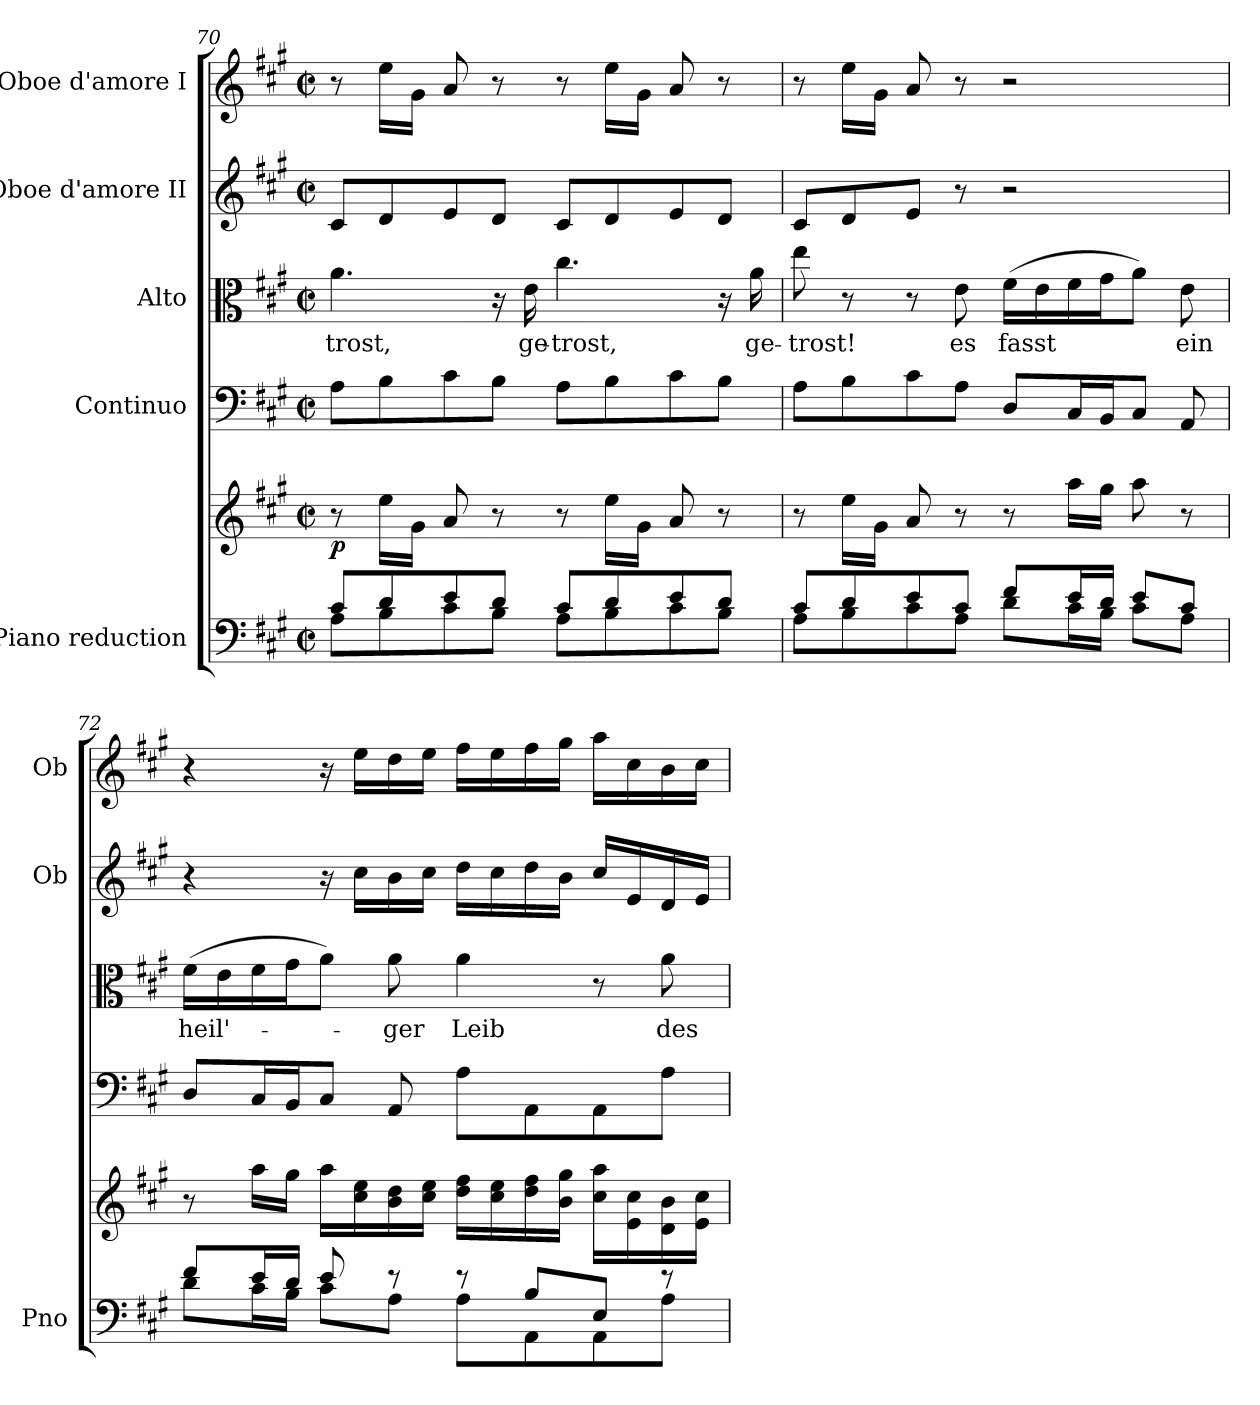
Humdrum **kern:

**kern	**kern	**dynam	**kern	**dynam	**kern	**text	**kern	**kern	**dynam
*part5	*part5	*part5	*part4	*part4	*part3	*part3	*part2	*part1	*part1
*staff6	*staff5	*staff5/6	*staff4	*staff4	*staff3	*staff3	*staff2	*staff1	*staff1
*I"Piano reduction	*	*	*I"Continuo	*	*I"Alto	*	*I"Oboe d'amore II	*I"Oboe d'amore I	*
*I'Pno	*	*	*	*	*	*	*I'Ob	*I'Ob	*
!!LO:LB:g=z
*clefF4	*clefG2	*	*clefF4	*	*clefC3	*	*clefG2	*clefG2	*
*k[f#c#g#]	*k[f#c#g#]	*	*k[f#c#g#]	*	*k[f#c#g#]	*	*k[f#c#g#]	*k[f#c#g#]	*
*M2/2	*M2/2	*	*M2/2	*	*M2/2	*	*M2/2	*M2/2	*
*met(c|)	*met(c|)	*	*met(c|)	*	*met(c|)	*	*met(c|)	*met(c|)	*
=70	=70	=70	=70	=70	=70	=70	=70	=70	=70
*^	*	*	*	*	*	*	*	*	*
!	!	!	!LO:DY:b	!	!LO:DY:a	!	!LO:LY:b	!	!	!
8c#/L	8A\L	8r	p	8A\L	other-dynamics	4.a\	-trost,	8c#/L	8r	.
!	!	!	!	!	!	!	!	!	!	!LO:DY:b
8d/	8B\	16ee\LL	.	8B\	.	.	.	8d/	16ee\LL	other-dynamics
.	.	16g#\JJ	.	.	.	.	.	.	16g#\JJ	.
8e/	8c#\	8a/	.	8c#\	.	.	.	8e/	8a/	.
8d/J	8B\J	8r	.	8B\J	.	16r	.	8d/J	8r	.
!	!	!	!	!	!	!	!LO:LY:b	!	!	!
.	.	.	.	.	.	16e\	ge-	.	.	.
!	!	!	!	!	!	!	!LO:LY:b	!	!	!
8c#/L	8A\L	8r	.	8A\L	.	4.cc#\	-trost,	8c#/L	8r	.
8d/	8B\	16ee\LL	.	8B\	.	.	.	8d/	16ee\LL	.
.	.	16g#\JJ	.	.	.	.	.	.	16g#\JJ	.
8e/	8c#\	8a/	.	8c#\	.	.	.	8e/	8a/	.
8d/J	8B\J	8r	.	8B\J	.	16r	.	8d/J	8r	.
!	!	!	!	!	!	!	!LO:LY:b	!	!	!
.	.	.	.	.	.	16a\	ge-	.	.	.
=71	=71	=71	=71	=71	=71	=71	=71	=71	=71	=71
!	!	!	!	!	!	!	!LO:LY:b	!	!	!
8c#/L	8A\L	8r	.	8A\L	.	8ee\	-trost!	8c#/L	8r	.
8d/	8B\	16ee\LL	.	8B\	.	8r	.	8d/	16ee\LL	.
.	.	16g#\JJ	.	.	.	.	.	.	16g#\JJ	.
8e/	8c#\	8a/	.	8c#\	.	8r	.	8e/J	8a/	.
!	!	!	!	!	!	!	!LO:LY:b	!	!	!
8c#/J	8A\J	8r	.	8A\J	.	8e\	es	8r	8r	.
!	!	!	!	!	!	!	!LO:LY:b	!	!	!
8f#/L	8d\L	8r	.	8D/L	.	(>16f#\LL	fasst	2r	2r	.
.	.	.	.	.	.	16e\	.	.	.	.
16e/L	16c#\L	16aa\LL	.	16C#/L	.	16f#\	.	.	.	.
16d/JJ	16B\JJ	16gg#\JJ	.	16BB/J	.	16g#\J	.	.	.	.
8e/L	8c#\L	8aa\	.	8C#/J	.	8a\J)	.	.	.	.
!	!	!	!	!	!	!	!LO:LY:b	!	!	!
8c#/J	8A\J	8r	.	8AA/	.	8e\	ein	.	.	.
=72	=72	=72	=72	=72	=72	=72	=72	=72	=72	=72
!	!	!	!	!	!	!	!LO:LY:b	!	!	!
8f#/L	8d\L	8r	.	8D/L	.	(>16f#\LL	heil'-	4r	4r	.
.	.	.	.	.	.	16e\	.	.	.	.
16e/L	16c#\L	16aa\LL	.	16C#/L	.	16f#\	.	.	.	.
16d/JJ	16B\JJ	16gg#\JJ	.	16BB/J	.	16g#\J	.	.	.	.
8e/	8c#\L	16aa\LL	.	8C#/J	.	8a\J)	.	16r	16r	.
.	.	16cc#\ 16ee\	.	.	.	.	.	16cc#\LL	16ee\LL	.
!	!	!	!	!	!	!	!LO:LY:b	!	!	!
8r	8A\J	16b\ 16dd\	.	8AA/	.	8a\	-ger	16b\	16dd\	.
.	.	16cc#\ 16ee\JJ	.	.	.	.	.	16cc#\JJ	16ee\JJ	.
!	!	!	!	!	!	!	!LO:LY:b	!	!	!
8r	8A\L	16dd\ 16ff#\LL	.	8A\L	.	4a\	Leib	16dd\LL	16ff#\LL	.
.	.	16cc#\ 16ee\	.	.	.	.	.	16cc#\	16ee\	.
8B/L	8AA\	16dd\ 16ff#\	.	8AA\	.	.	.	16dd\	16ff#\	.
.	.	16b\ 16gg#\JJ	.	.	.	.	.	16b\JJ	16gg#\JJ	.
8E/J	8AA\	16cc#\ 16aa\LL	.	8AA\	.	8r	.	16cc#/LL	16aa\LL	.
.	.	16e\ 16cc#\	.	.	.	.	.	16e/	16cc#\	.
!	!	!	!	!	!	!	!LO:LY:b	!	!	!
8r	8A\J	16d\ 16b\	.	8A\J	.	8a\	des	16d/	16b\	.
.	.	16e\ 16cc#\JJ	.	.	.	.	.	16e/JJ	16cc#\JJ	.
*v	*v	*	*	*	*	*	*	*	*	*
=	=	=	=	=	=	=	=	=	=
*-	*-	*-	*-	*-	*-	*-	*-	*-	*-
